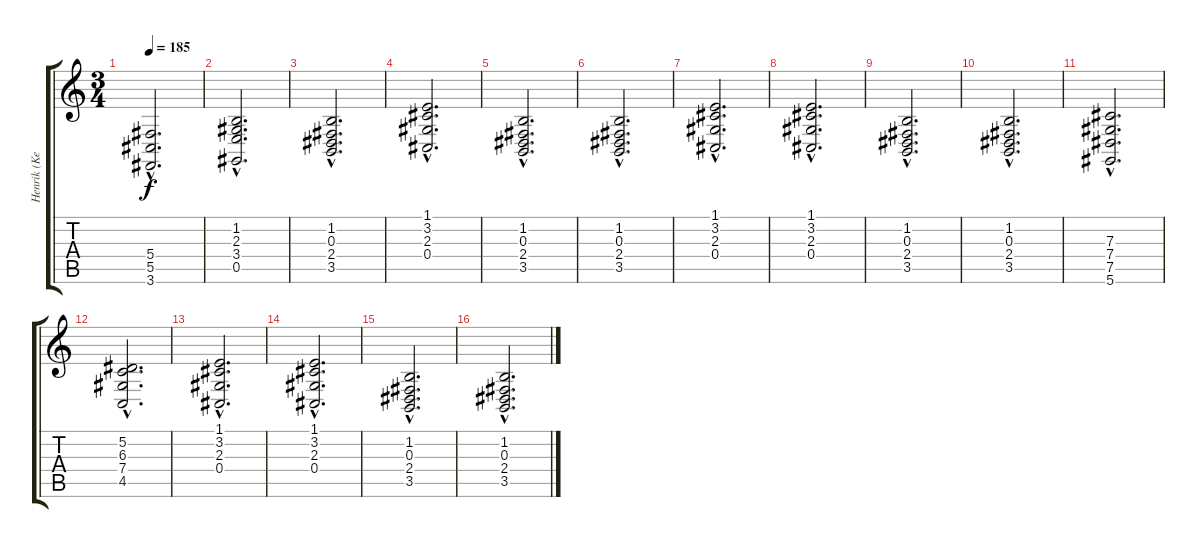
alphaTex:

\track ("Henrik (Keyboard)" "Henrik (Ke") {instrument stringensemble1}
\staff {score tabs}
\tuning (Eb4 Bb3 Gb3 Db3 Ab2 Eb2) {hide}
\ts (3 4)
\tempo 185
\clef g2
\ks c
(5.4{hac} 5.5{hac} 3.6{hac}).2{d dy f} |
(1.2{hac} 2.3{hac} 3.4{hac} 0.5{hac}).2{d} |
(1.2{hac} 0.3{hac} 2.4{hac} 3.5{hac}).2{d} |
(1.1{hac} 3.2{hac} 2.3{hac} 0.4{hac}).2{d} |
(1.2{hac} 0.3{hac} 2.4{hac} 3.5{hac}).2{d} |
(1.2{hac} 0.3{hac} 2.4{hac} 3.5{hac}).2{d} |
(1.1{hac} 3.2{hac} 2.3{hac} 0.4{hac}).2{d} |
(1.1{hac} 3.2{hac} 2.3{hac} 0.4{hac}).2{d} |
(1.2{hac} 0.3{hac} 2.4{hac} 3.5{hac}).2{d} |
(1.2{hac} 0.3{hac} 2.4{hac} 3.5{hac}).2{d} |
(7.3{hac} 7.4{hac} 7.5{hac} 5.6{hac}).2{d} |
(5.2{hac} 6.3{hac} 7.4{hac} 4.5{hac}).2{d} |
(1.1{hac} 3.2{hac} 2.3{hac} 0.4{hac}).2{d} |
(1.1{hac} 3.2{hac} 2.3{hac} 0.4{hac}).2{d} |
(1.2{hac} 0.3{hac} 2.4{hac} 3.5{hac}).2{d} |
(1.2{hac} 0.3{hac} 2.4{hac} 3.5{hac}).2{d}
